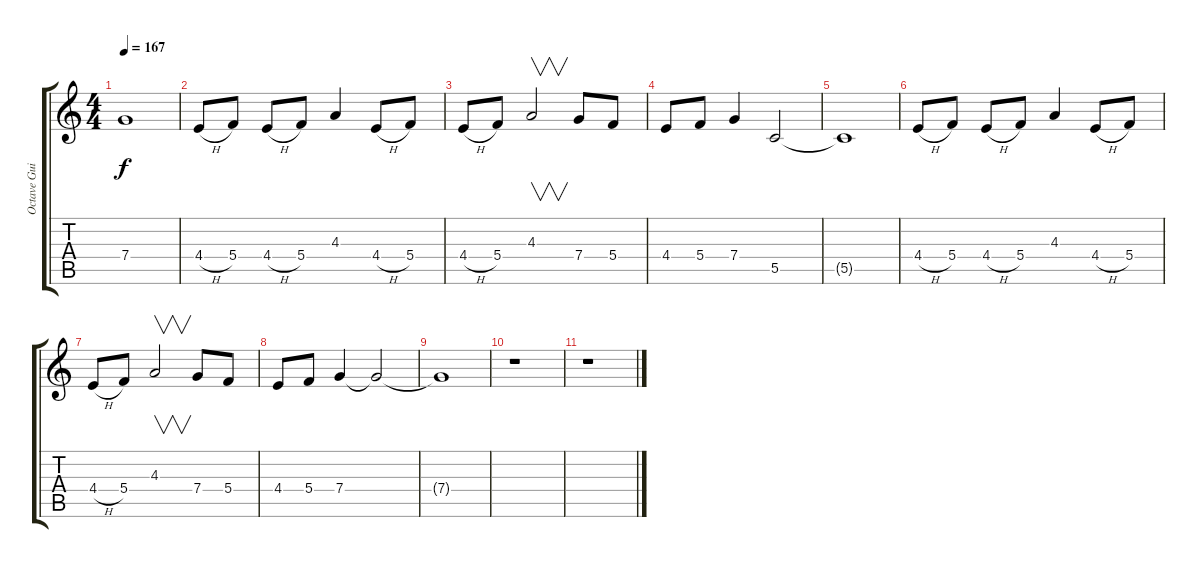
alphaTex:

\track ("Octave Guitar 2" "Octave Gui") {instrument overdrivenguitar}
\staff {score tabs}
\tuning (D4 A3 F3 C3 G2 D2) {hide}
\ts (4 4)
\tempo 167
\clef g2
\ks c
7.4{t}.1{dy f} |
4.4{h}.8 5.4.8 4.4{h}.8 5.4.8 4.3.4 4.4{h}.8 5.4.8 |
4.4{h}.8 5.4.8 4.3.2{v} 7.4.8 5.4.8 |
4.4.8 5.4.8 7.4.4 5.5.2 |
5.5{t}.1 |
4.4{h}.8 5.4.8 4.4{h}.8 5.4.8 4.3.4 4.4{h}.8 5.4.8 |
4.4{h}.8 5.4.8 4.3.2{v} 7.4.8 5.4.8 |
4.4.8 5.4.8 7.4.4 7.4{t}.2 |
7.4{t}.1 |
r.1 |
r.1
